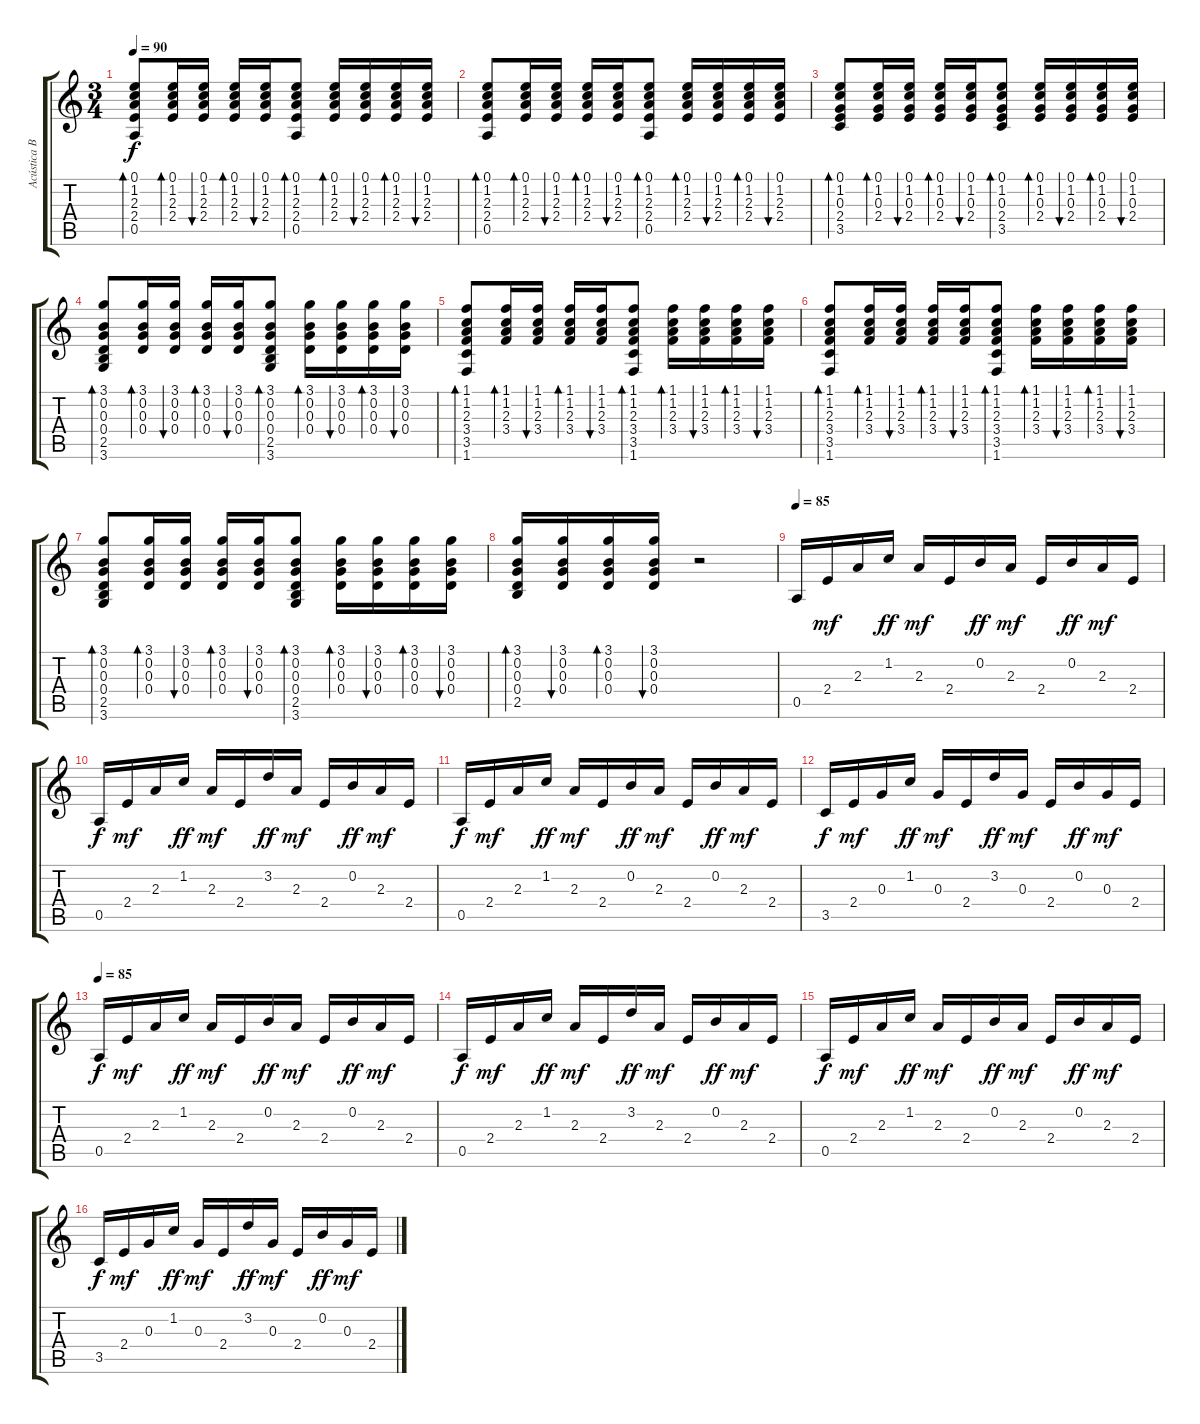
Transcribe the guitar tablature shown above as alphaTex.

\track ("Acústica Base" "Acústica B") {instrument acousticguitarsteel}
\staff {score tabs}
\tuning (E4 B3 G3 D3 A2 E2) {hide}
\ts (3 4)
\tempo 90
\clef g2
\ks c
(0.1 1.2 2.3 2.4 0.5).8{bd 60 dy f} (0.1 1.2 2.3 2.4).16{bd 60} (0.1 1.2 2.3 2.4).16{bu 60} (0.1 1.2 2.3 2.4).16{bd 60} (0.1 1.2 2.3 2.4).16{bu 60} (0.1 1.2 2.3 2.4 0.5).8{bd 60} (0.1 1.2 2.3 2.4).16{bd 60} (0.1 1.2 2.3 2.4).16{bu 60} (0.1 1.2 2.3 2.4).16{bd 60} (0.1 1.2 2.3 2.4).16{bu 60} |
(0.1 1.2 2.3 2.4 0.5).8{bd 60} (0.1 1.2 2.3 2.4).16{bd 60} (0.1 1.2 2.3 2.4).16{bu 60} (0.1 1.2 2.3 2.4).16{bd 60} (0.1 1.2 2.3 2.4).16{bu 60} (0.1 1.2 2.3 2.4 0.5).8{bd 60} (0.1 1.2 2.3 2.4).16{bd 60} (0.1 1.2 2.3 2.4).16{bu 60} (0.1 1.2 2.3 2.4).16{bd 60} (0.1 1.2 2.3 2.4).16{bu 60} |
(0.1 1.2 0.3 2.4 3.5).8{bd 60} (0.1 1.2 0.3 2.4).16{bd 60} (0.1 1.2 0.3 2.4).16{bu 60} (0.1 1.2 0.3 2.4).16{bd 60} (0.1 1.2 0.3 2.4).16{bu 60} (0.1 1.2 0.3 2.4 3.5).8{bd 60} (0.1 1.2 0.3 2.4).16{bd 60} (0.1 1.2 0.3 2.4).16{bu 60} (0.1 1.2 0.3 2.4).16{bd 60} (0.1 1.2 0.3 2.4).16{bu 60} |
(3.1 0.2 0.3 0.4 2.5 3.6).8{bd 60} (3.1 0.2 0.3 0.4).16{bd 60} (3.1 0.2 0.3 0.4).16{bu 60} (3.1 0.2 0.3 0.4).16{bd 60} (3.1 0.2 0.3 0.4).16{bu 60} (3.1 0.2 0.3 0.4 2.5 3.6).8{bd 60} (3.1 0.2 0.3 0.4).16{bd 60} (3.1 0.2 0.3 0.4).16{bu 60} (3.1 0.2 0.3 0.4).16{bd 60} (3.1 0.2 0.3 0.4).16{bu 60} |
(1.1 1.2 2.3 3.4 3.5 1.6).8{bd 60} (1.1 1.2 2.3 3.4).16{bd 60} (1.1 1.2 2.3 3.4).16{bu 60} (1.1 1.2 2.3 3.4).16{bd 60} (1.1 1.2 2.3 3.4).16{bu 60} (1.1 1.2 2.3 3.4 3.5 1.6).8{bd 60} (1.1 1.2 2.3 3.4).16{bd 60} (1.1 1.2 2.3 3.4).16{bu 60} (1.1 1.2 2.3 3.4).16{bd 60} (1.1 1.2 2.3 3.4).16{bu 60} |
(1.1 1.2 2.3 3.4 3.5 1.6).8{bd 60} (1.1 1.2 2.3 3.4).16{bd 60} (1.1 1.2 2.3 3.4).16{bu 60} (1.1 1.2 2.3 3.4).16{bd 60} (1.1 1.2 2.3 3.4).16{bu 60} (1.1 1.2 2.3 3.4 3.5 1.6).8{bd 60} (1.1 1.2 2.3 3.4).16{bd 60} (1.1 1.2 2.3 3.4).16{bu 60} (1.1 1.2 2.3 3.4).16{bd 60} (1.1 1.2 2.3 3.4).16{bu 60} |
(3.1 0.2 0.3 0.4 2.5 3.6).8{bd 60} (3.1 0.2 0.3 0.4).16{bd 60} (3.1 0.2 0.3 0.4).16{bu 60} (3.1 0.2 0.3 0.4).16{bd 60} (3.1 0.2 0.3 0.4).16{bu 60} (3.1 0.2 0.3 0.4 2.5 3.6).8{bd 60} (3.1 0.2 0.3 0.4).16{bd 60} (3.1 0.2 0.3 0.4).16{bu 60} (3.1 0.2 0.3 0.4).16{bd 60} (3.1 0.2 0.3 0.4).16{bu 60} |
(3.1 0.2 0.3 0.4 2.5).16{bd 60} (3.1 0.2 0.3 0.4).16{bu 60} (3.1 0.2 0.3 0.4).16{bd 60} (3.1 0.2 0.3 0.4).16{bu 60} r.2 |
\tempo 85
0.5.16{volume 14} 2.4.16{dy mf} 2.3.16 1.2.16{dy ff} 2.3.16{dy mf} 2.4.16 0.2.16{dy ff} 2.3.16{dy mf} 2.4.16 0.2.16{dy ff} 2.3.16{dy mf} 2.4.16 |
0.5.16{dy f} 2.4.16{dy mf} 2.3.16 1.2.16{dy ff} 2.3.16{dy mf} 2.4.16 3.2.16{dy ff} 2.3.16{dy mf} 2.4.16 0.2.16{dy ff} 2.3.16{dy mf} 2.4.16 |
0.5.16{dy f} 2.4.16{dy mf} 2.3.16 1.2.16{dy ff} 2.3.16{dy mf} 2.4.16 0.2.16{dy ff} 2.3.16{dy mf} 2.4.16 0.2.16{dy ff} 2.3.16{dy mf} 2.4.16 |
3.5.16{dy f} 2.4.16{dy mf} 0.3.16 1.2.16{dy ff} 0.3.16{dy mf} 2.4.16 3.2.16{dy ff} 0.3.16{dy mf} 2.4.16 0.2.16{dy ff} 0.3.16{dy mf} 2.4.16 |
\tempo 85
0.5.16{dy f} 2.4.16{dy mf} 2.3.16 1.2.16{dy ff} 2.3.16{dy mf} 2.4.16 0.2.16{dy ff} 2.3.16{dy mf} 2.4.16 0.2.16{dy ff} 2.3.16{dy mf} 2.4.16 |
0.5.16{dy f} 2.4.16{dy mf} 2.3.16 1.2.16{dy ff} 2.3.16{dy mf} 2.4.16 3.2.16{dy ff} 2.3.16{dy mf} 2.4.16 0.2.16{dy ff} 2.3.16{dy mf} 2.4.16 |
0.5.16{dy f} 2.4.16{dy mf} 2.3.16 1.2.16{dy ff} 2.3.16{dy mf} 2.4.16 0.2.16{dy ff} 2.3.16{dy mf} 2.4.16 0.2.16{dy ff} 2.3.16{dy mf} 2.4.16 |
3.5.16{dy f} 2.4.16{dy mf} 0.3.16 1.2.16{dy ff} 0.3.16{dy mf} 2.4.16 3.2.16{dy ff} 0.3.16{dy mf} 2.4.16 0.2.16{dy ff} 0.3.16{dy mf} 2.4.16
